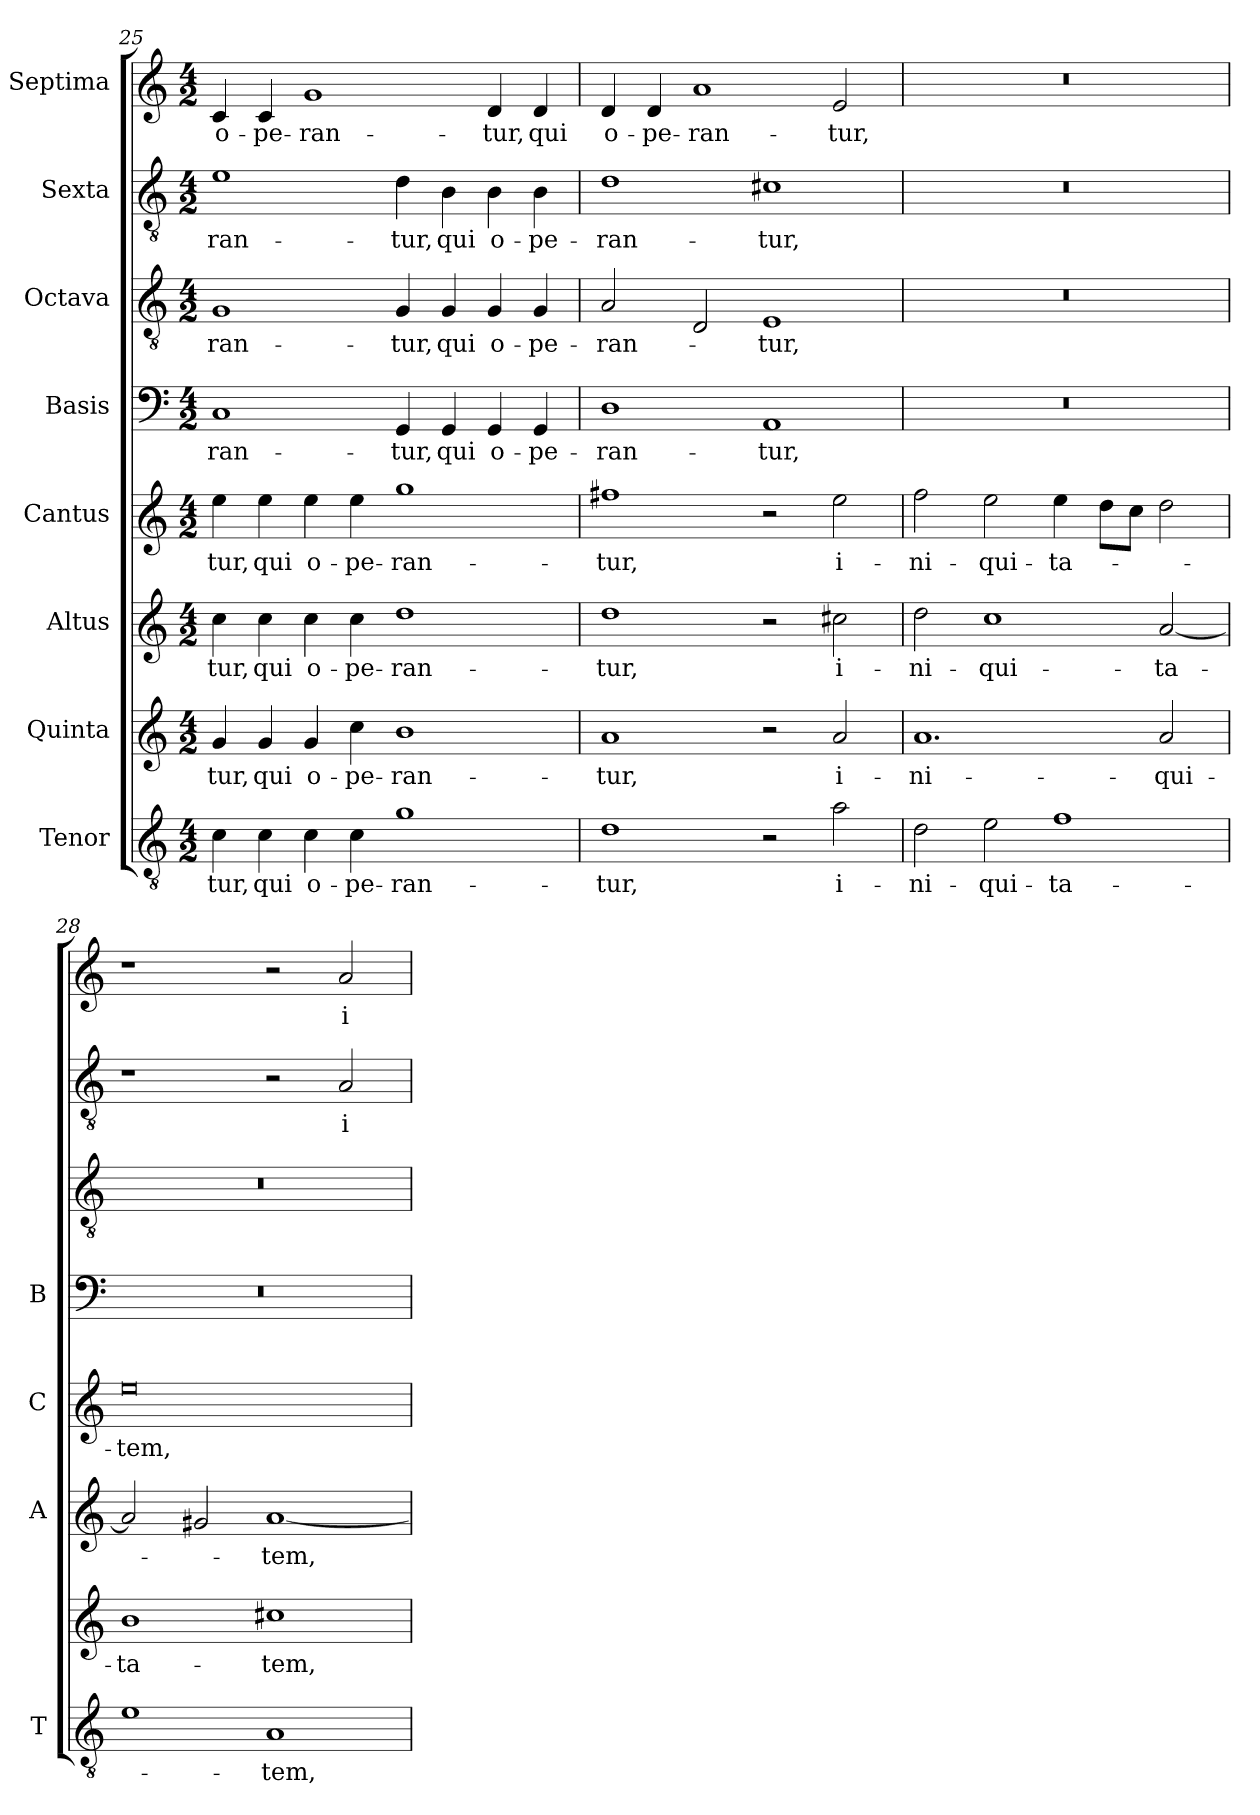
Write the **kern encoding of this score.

**kern	**text	**kern	**text	**kern	**text	**kern	**text	**kern	**text	**kern	**text	**kern	**text	**kern	**text
*part8	*part8	*part7	*part7	*part6	*part6	*part5	*part5	*part4	*part4	*part3	*part3	*part2	*part2	*part1	*part1
*staff8	*staff8	*staff7	*staff7	*staff6	*staff6	*staff5	*staff5	*staff4	*staff4	*staff3	*staff3	*staff2	*staff2	*staff1	*staff1
*I"Tenor	*	*I"Quinta	*	*I"Altus	*	*I"Cantus	*	*I"Basis	*	*I"Octava	*	*I"Sexta	*	*I"Septima	*
*I'T	*	*	*	*I'A	*	*I'C	*	*I'B	*	*	*	*	*	*	*
*clefGv2	*	*clefG2	*	*clefG2	*	*clefG2	*	*clefF4	*	*clefGv2	*	*clefGv2	*	*clefG2	*
*k[]	*	*k[]	*	*k[]	*	*k[]	*	*k[]	*	*k[]	*	*k[]	*	*k[]	*
*C:	*	*C:	*	*C:	*	*C:	*	*C:	*	*C:	*	*C:	*	*C:	*
*M4/2	*	*M4/2	*	*M4/2	*	*M4/2	*	*M4/2	*	*M4/2	*	*M4/2	*	*M4/2	*
=25	=25	=25	=25	=25	=25	=25	=25	=25	=25	=25	=25	=25	=25	=25	=25
!	!LO:LY:b	!	!LO:LY:b	!	!LO:LY:b	!	!LO:LY:b	!	!LO:LY:b	!	!LO:LY:b	!	!LO:LY:b	!	!LO:LY:b
4c\	-tur,	4g/	-tur,	4cc\	-tur,	4ee\	-tur,	1C	-ran-	1G	-ran-	1e	-ran-	4c/	o-
!	!LO:LY:b	!	!LO:LY:b	!	!LO:LY:b	!	!LO:LY:b	!	!	!	!	!	!	!	!LO:LY:b
4c\	qui	4g/	qui	4cc\	qui	4ee\	qui	.	.	.	.	.	.	4c/	-pe-
!	!LO:LY:b	!	!LO:LY:b	!	!LO:LY:b	!	!LO:LY:b	!	!	!	!	!	!	!	!LO:LY:b
4c\	o-	4g/	o-	4cc\	o-	4ee\	o-	.	.	.	.	.	.	1g	-ran-
!	!LO:LY:b	!	!LO:LY:b	!	!LO:LY:b	!	!LO:LY:b	!	!	!	!	!	!	!	!
4c\	-pe-	4cc\	-pe-	4cc\	-pe-	4ee\	-pe-	.	.	.	.	.	.	.	.
!	!LO:LY:b	!	!LO:LY:b	!	!LO:LY:b	!	!LO:LY:b	!	!LO:LY:b	!	!LO:LY:b	!	!LO:LY:b	!	!
1g	-ran-	1b	-ran-	1dd	-ran-	1gg	-ran-	4GG/	-tur,	4G/	-tur,	4d\	-tur,	.	.
!	!	!	!	!	!	!	!	!	!LO:LY:b	!	!LO:LY:b	!	!LO:LY:b	!	!
.	.	.	.	.	.	.	.	4GG/	qui	4G/	qui	4B\	qui	.	.
!	!	!	!	!	!	!	!	!	!LO:LY:b	!	!LO:LY:b	!	!LO:LY:b	!	!LO:LY:b
.	.	.	.	.	.	.	.	4GG/	o-	4G/	o-	4B\	o-	4d/	-tur,
!	!	!	!	!	!	!	!	!	!LO:LY:b	!	!LO:LY:b	!	!LO:LY:b	!	!LO:LY:b
.	.	.	.	.	.	.	.	4GG/	-pe-	4G/	-pe-	4B\	-pe-	4d/	qui
=26	=26	=26	=26	=26	=26	=26	=26	=26	=26	=26	=26	=26	=26	=26	=26
!	!LO:LY:b	!	!LO:LY:b	!	!LO:LY:b	!	!LO:LY:b	!	!LO:LY:b	!	!LO:LY:b	!	!LO:LY:b	!	!LO:LY:b
1d	-tur,	1a	-tur,	1dd	-tur,	1ff#X	-tur,	1D	-ran-	2A/	-ran-	1d	-ran-	4d/	o-
!	!	!	!	!	!	!	!	!	!	!	!	!	!	!	!LO:LY:b
.	.	.	.	.	.	.	.	.	.	.	.	.	.	4d/	-pe-
!	!	!	!	!	!	!	!	!	!	!	!	!	!	!	!LO:LY:b
.	.	.	.	.	.	.	.	.	.	2D/	.	.	.	1a	-ran-
!	!	!	!	!	!	!	!	!	!LO:LY:b	!	!LO:LY:b	!	!LO:LY:b	!	!
2r	.	2r	.	2r	.	2r	.	1AA	-tur,	1E	-tur,	1c#X	-tur,	.	.
!	!LO:LY:b	!	!LO:LY:b	!	!LO:LY:b	!	!LO:LY:b	!	!	!	!	!	!	!	!LO:LY:b
2a\	i-	2a/	i-	2cc#X\	i-	2ee\	i-	.	.	.	.	.	.	2e/	-tur,
=27	=27	=27	=27	=27	=27	=27	=27	=27	=27	=27	=27	=27	=27	=27	=27
!	!LO:LY:b	!	!LO:LY:b	!	!LO:LY:b	!	!LO:LY:b	!	!	!	!	!	!	!	!
2d\	-ni-	1.a	-ni-	2dd\	-ni-	2ff\	-ni-	0r	.	0r	.	0r	.	0r	.
!	!LO:LY:b	!	!	!	!LO:LY:b	!	!LO:LY:b	!	!	!	!	!	!	!	!
2e\	-qui-	.	.	1cc	-qui-	2ee\	-qui-	.	.	.	.	.	.	.	.
!	!LO:LY:b	!	!	!	!	!	!LO:LY:b	!	!	!	!	!	!	!	!
1f	-ta-	.	.	.	.	4ee\	-ta-	.	.	.	.	.	.	.	.
.	.	.	.	.	.	8dd\L	.	.	.	.	.	.	.	.	.
.	.	.	.	.	.	8cc\J	.	.	.	.	.	.	.	.	.
!	!	!	!LO:LY:b	!	!LO:LY:b	!	!	!	!	!	!	!	!	!	!
.	.	2a/	-qui-	[2a/	-ta-	2dd\	.	.	.	.	.	.	.	.	.
!!LO:LB:g=z
=28	=28	=28	=28	=28	=28	=28	=28	=28	=28	=28	=28	=28	=28	=28	=28
!	!	!	!LO:LY:b	!	!	!	!LO:LY:b	!	!	!	!	!	!	!	!
1e	.	1b	-ta-	2a/]	.	0ee	-tem,	0r	.	0r	.	1r	.	1r	.
.	.	.	.	2g#X/	.	.	.	.	.	.	.	.	.	.	.
!	!LO:LY:b	!	!LO:LY:b	!	!LO:LY:b	!	!	!	!	!	!	!	!	!	!
1A	-tem,	1cc#X	-tem,	[1a	-tem,	.	.	.	.	.	.	2r	.	2r	.
!	!	!	!	!	!	!	!	!	!	!	!	!	!LO:LY:b	!	!LO:LY:b
.	.	.	.	.	.	.	.	.	.	.	.	2A/	i-	2a/	i-
=	=	=	=	=	=	=	=	=	=	=	=	=	=	=	=
*-	*-	*-	*-	*-	*-	*-	*-	*-	*-	*-	*-	*-	*-	*-	*-
